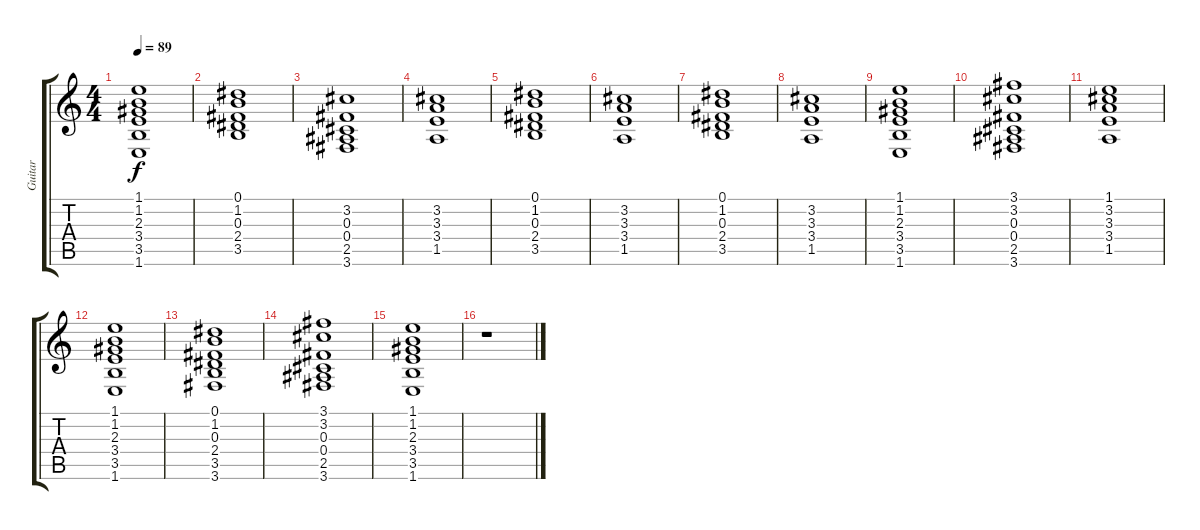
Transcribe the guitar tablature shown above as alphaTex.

\track ("Guitar" "Guitar") {instrument overdrivenguitar}
\staff {score tabs}
\tuning (Eb4 Bb3 Gb3 Db3 Ab2 Eb2) {hide}
\ts (4 4)
\tempo 89
\clef g2
\ks c
(1.1 1.2 2.3 3.4 3.5 1.6).1{dy f} |
(0.1 1.2 0.3 2.4 3.5).1 |
(3.2 0.3 0.4 2.5 3.6).1 |
(3.2 3.3 3.4 1.5).1 |
(0.1 1.2 0.3 2.4 3.5).1 |
(3.2 3.3 3.4 1.5).1 |
(0.1 1.2 0.3 2.4 3.5).1 |
(3.2 3.3 3.4 1.5).1 |
(1.1 1.2 2.3 3.4 3.5 1.6).1 |
(3.1 3.2 0.3 0.4 2.5 3.6).1 |
(1.1 3.2 3.3 3.4 1.5).1 |
(1.1 1.2 2.3 3.4 3.5 1.6).1 |
(0.1 1.2 0.3 2.4 3.5 3.6).1 |
(3.1 3.2 0.3 0.4 2.5 3.6).1 |
(1.1 1.2 2.3 3.4 3.5 1.6).1 |
r.1
